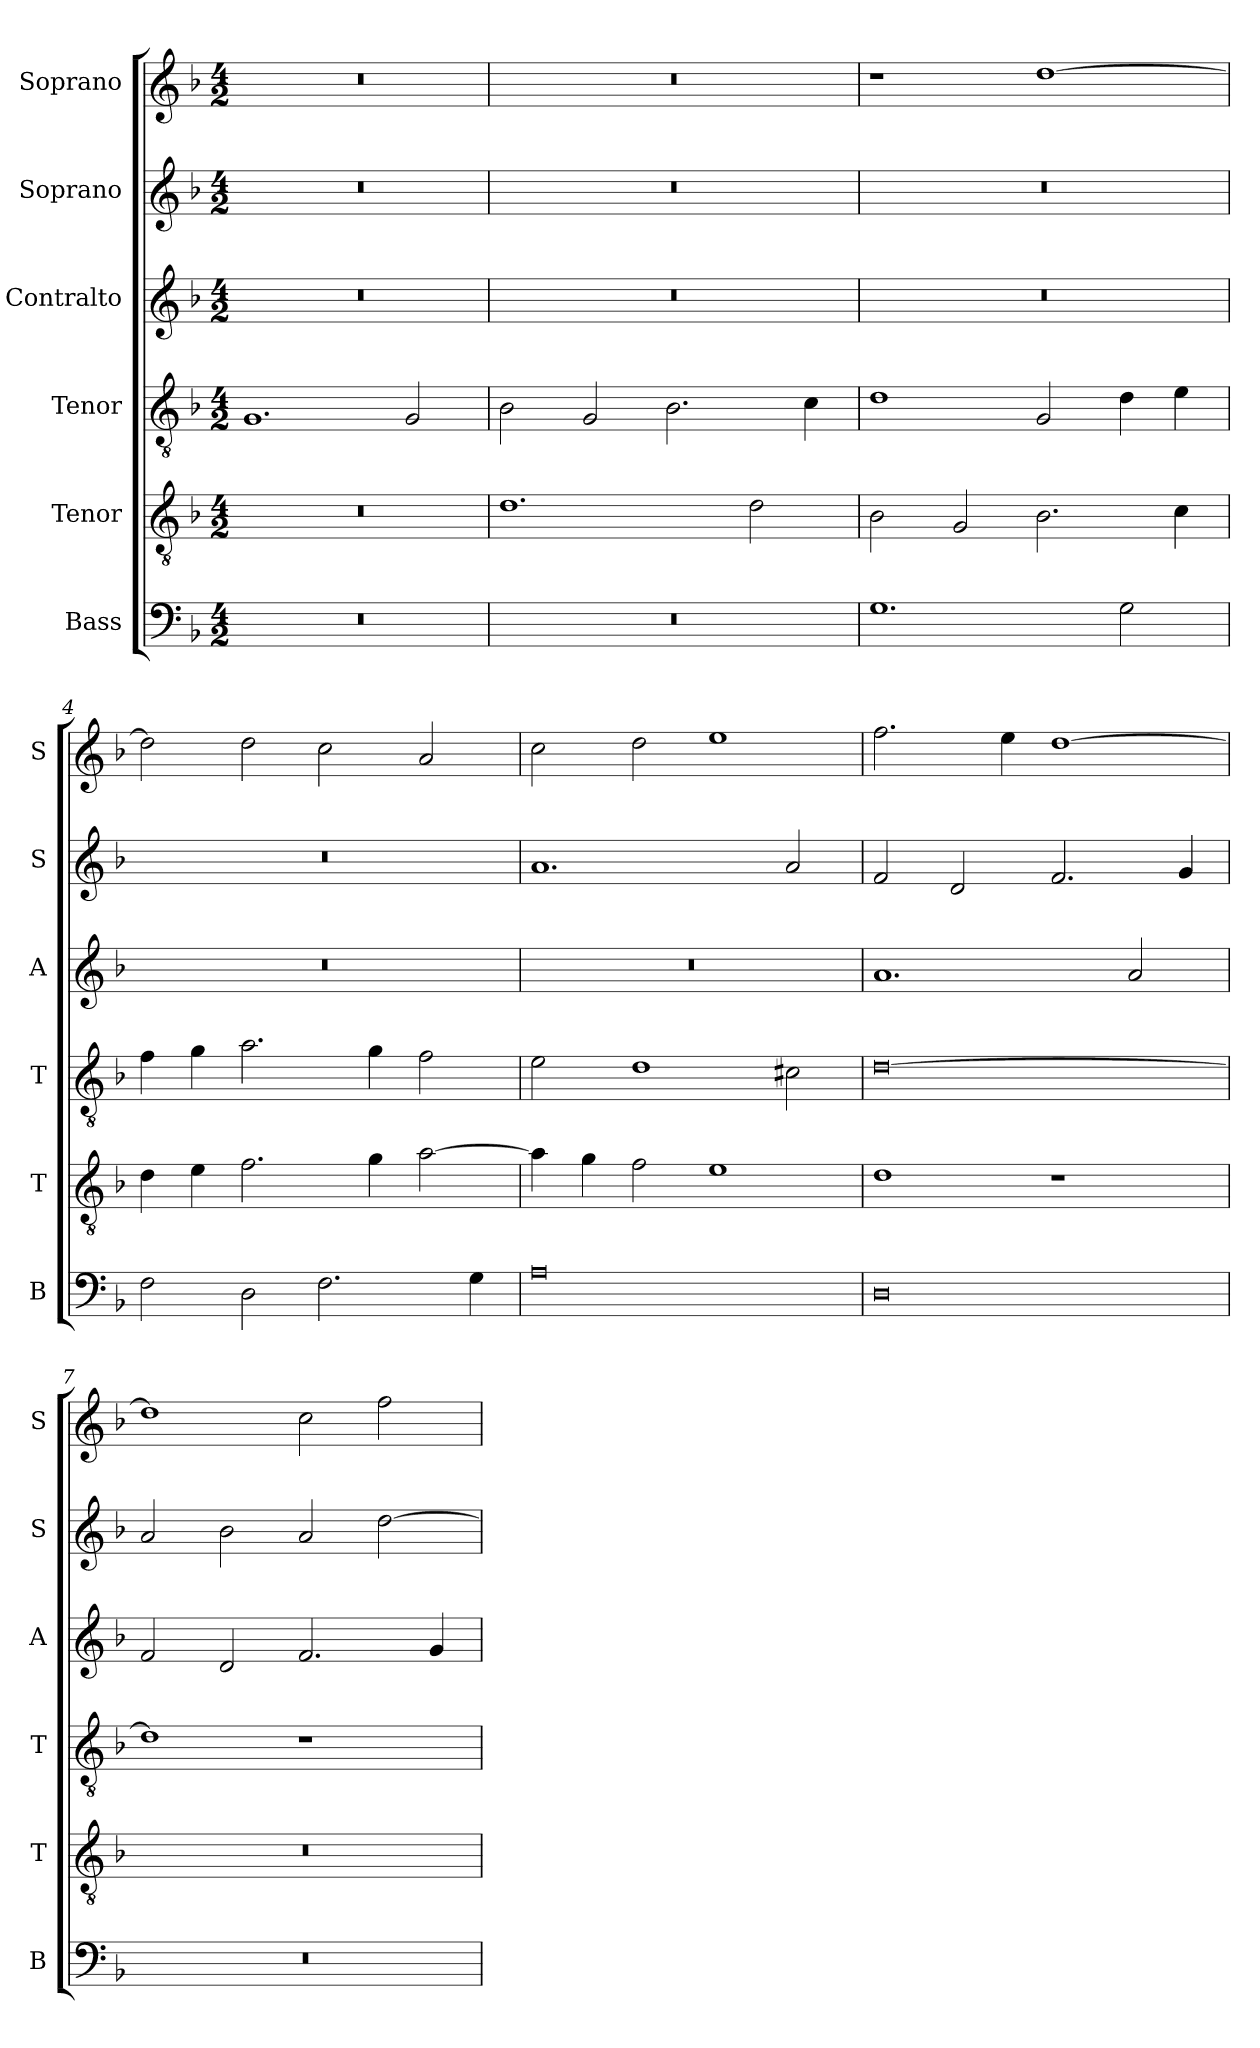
**kern	**kern	**kern	**kern	**kern	**kern
*part6	*part5	*part4	*part3	*part2	*part1
*staff6	*staff5	*staff4	*staff3	*staff2	*staff1
*I"Bass	*I"Tenor	*I"Tenor	*I"Contralto	*I"Soprano	*I"Soprano
*I'B	*I'T	*I'T	*I'A	*I'S	*I'S
*clefF4	*clefGv2	*clefGv2	*clefG2	*clefG2	*clefG2
*k[b-]	*k[b-]	*k[b-]	*k[b-]	*k[b-]	*k[b-]
*G:dor	*G:dor	*G:dor	*G:dor	*G:dor	*G:dor
*M4/2	*M4/2	*M4/2	*M4/2	*M4/2	*M4/2
=1	=1	=1	=1	=1	=1
0r	0r	1.G	0r	0r	0r
.	.	2G	.	.	.
=2	=2	=2	=2	=2	=2
0r	1.d	2B-	0r	0r	0r
.	.	2G	.	.	.
.	.	2.B-	.	.	.
.	2d	.	.	.	.
.	.	4c	.	.	.
=3	=3	=3	=3	=3	=3
1.G	2B-	1d	0r	0r	1r
.	2G	.	.	.	.
.	2.B-	2G	.	.	[1dd
2G	.	4d	.	.	.
.	4c	4e	.	.	.
=4	=4	=4	=4	=4	=4
2F	4d	4f	0r	0r	2dd]
.	4e	4g	.	.	.
2D	2.f	2.a	.	.	2dd
2.F	.	.	.	.	2cc
.	4g	4g	.	.	.
.	[2a	2f	.	.	2a
4G	.	.	.	.	.
=5	=5	=5	=5	=5	=5
0A	4a]	2e	0r	1.a	2cc
.	4g	.	.	.	.
.	2f	1d	.	.	2dd
.	1e	.	.	.	1ee
.	.	2c#X	.	2a	.
=6	=6	=6	=6	=6	=6
0D	1d	[0d	1.a	2f	2.ff
.	.	.	.	2d	.
.	.	.	.	.	4ee
.	1r	.	.	2.f	[1dd
.	.	.	2a	.	.
.	.	.	.	4g	.
=7	=7	=7	=7	=7	=7
0r	0r	1d]	2f	2a	1dd]
.	.	.	2d	2b-	.
.	.	1r	2.f	2a	2cc
.	.	.	.	[2dd	2ff
.	.	.	4g	.	.
=	=	=	=	=	=
*-	*-	*-	*-	*-	*-
